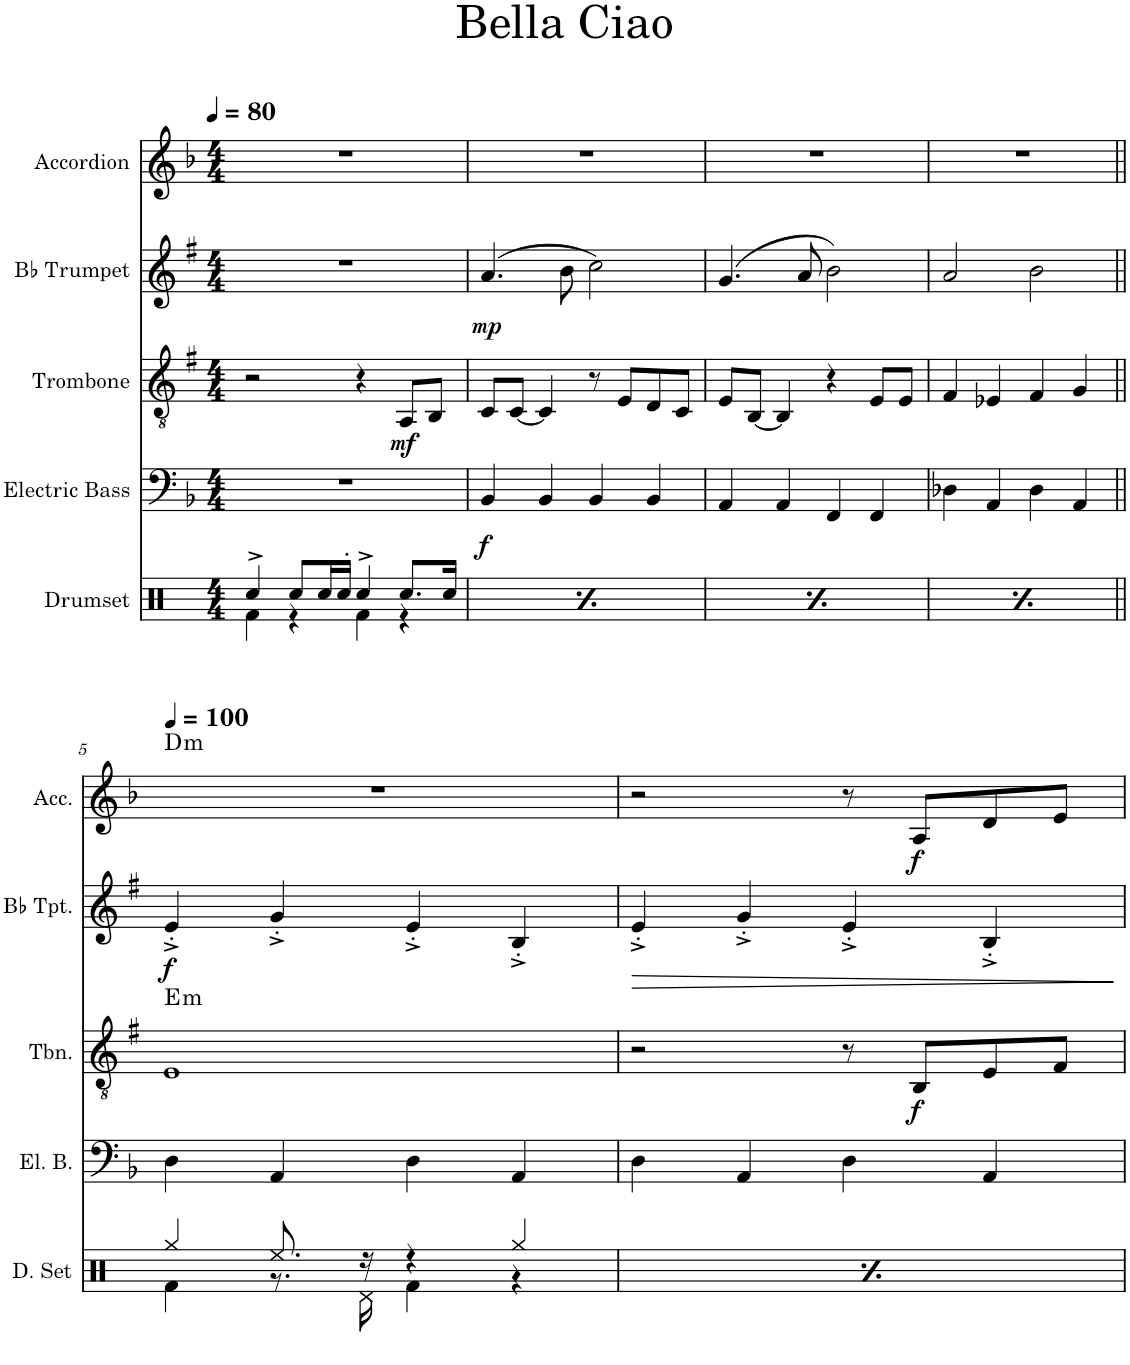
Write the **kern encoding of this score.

**kern	**kern	**dynam	**kern	**dynam	**harte	**kern	**dynam	**kern	**dynam	**harte
*part5	*part4	*part4	*part3	*part3	*part3	*part2	*part2	*part1	*part1	*part1
*staff5	*staff4	*staff4	*staff3	*staff3	*	*staff2	*staff2	*staff1	*staff1	*
*I"Drumset	*I"Electric Bass	*	*I"Trombone	*	*	*I"Bb Trumpet	*	*I"Accordion	*	*
*I'D. Set	*I'El. B.	*	*I'Tbn.	*	*	*I'Bb Tpt.	*	*I'Acc.	*	*
*clefX	*clefF4	*	*clefGv2	*	*	*clefG2	*	*clefG2	*	*
*	*Trd7c12	*	*Trd1c2	*	*	*Trd1c2	*	*	*	*
*k[]	*k[b-]	*	*k[f#]	*	*	*k[f#]	*	*k[b-]	*	*
*M4/4	*M4/4	*	*M4/4	*	*	*M4/4	*	*M4/4	*	*
*MM80	*MM80	*	*MM80	*	*	*MM80	*	*MM80	*	*
=1	=1	=1	=1	=1	=1	=1	=1	=1	=1	=1
*^	*	*	*	*	*	*	*	*	*	*
4Rcc^/	4Rf\	1r	.	2r	.	.	1r	.	1r	.	.
8Rcc/L	4r	.	.	.	.	.	.	.	.	.	.
16Rcc/L	.	.	.	.	.	.	.	.	.	.	.
16Rcc'/JJ	.	.	.	.	.	.	.	.	.	.	.
4Rcc^/	4Rf\	.	.	4r	.	.	.	.	.	.	.
!	!	!	!	!	!LO:DY:b	!	!	!	!	!	!
8.Rcc/L	4r	.	.	8AA/L	mf	.	.	.	.	.	.
.	.	.	.	8BB/J	.	.	.	.	.	.	.
16Rcc/Jk	.	.	.	.	.	.	.	.	.	.	.
=2	=2	=2	=2	=2	=2	=2	=2	=2	=2	=2	=2
!	!	!	!LO:DY:b	!	!	!	!	!LO:DY:b	!	!	!
4Rcc^/	4Rf\	4BB-/	f	8C/L	.	.	(4.a/	mp	1r	.	.
.	.	.	.	[8C/J	.	.	.	.	.	.	.
8Rcc/L	4r	4BB-/	.	4C/]	.	.	.	.	.	.	.
16Rcc/L	.	.	.	.	.	.	8b\	.	.	.	.
16Rcc'/JJ	.	.	.	.	.	.	.	.	.	.	.
4Rcc^/	4Rf\	4BB-/	.	8r	.	.	2cc\)	.	.	.	.
.	.	.	.	8E/L	.	.	.	.	.	.	.
8.Rcc/L	4r	4BB-/	.	8D/	.	.	.	.	.	.	.
.	.	.	.	8C/J	.	.	.	.	.	.	.
16Rcc/Jk	.	.	.	.	.	.	.	.	.	.	.
=3	=3	=3	=3	=3	=3	=3	=3	=3	=3	=3	=3
4Rcc^/	4Rf\	4AA/	.	8E/L	.	.	(4.g/	.	1r	.	.
.	.	.	.	[8BB/J	.	.	.	.	.	.	.
8Rcc/L	4r	4AA/	.	4BB/]	.	.	.	.	.	.	.
16Rcc/L	.	.	.	.	.	.	8a/	.	.	.	.
16Rcc'/JJ	.	.	.	.	.	.	.	.	.	.	.
4Rcc^/	4Rf\	4FF/	.	4r	.	.	2b\)	.	.	.	.
8.Rcc/L	4r	4FF/	.	8E/L	.	.	.	.	.	.	.
.	.	.	.	8E/J	.	.	.	.	.	.	.
16Rcc/Jk	.	.	.	.	.	.	.	.	.	.	.
=4	=4	=4	=4	=4	=4	=4	=4	=4	=4	=4	=4
4Rcc^/	4Rf\	4D-X\	.	4F#/	.	.	2a/	.	1r	.	.
8Rcc/L	4r	4AA/	.	4E-X/	.	.	.	.	.	.	.
16Rcc/L	.	.	.	.	.	.	.	.	.	.	.
16Rcc'/JJ	.	.	.	.	.	.	.	.	.	.	.
4Rcc^/	4Rf\	4D-\	.	4F#/	.	.	2b\	.	.	.	.
8.Rcc/L	4r	4AA/	.	4G/	.	.	.	.	.	.	.
16Rcc/Jk	.	.	.	.	.	.	.	.	.	.	.
!!LO:LB:g=z
=5||	=5||	=5||	=5||	=5||	=5||	=5||	=5||	=5||	=5||	=5||	=5||
*	*	*	*	*	*	*	*	*	*MM100	*	*
!	!	!	!	!	!	!LO:H:kt=m	!	!LO:DY:b	!	!	!LO:H:kt=m
4Rgg/	4Rf\	4D\	.	1E	.	E:min	4e'^/	f	1r	.	D:min
8.Ree/	8.r	4AA/	.	.	.	.	4g'^/	.	.	.	.
16r	16Rd\	.	.	.	.	.	.	.	.	.	.
4r	4Rf\	4D\	.	.	.	.	4e'^/	.	.	.	.
4Rgg/	4r	4AA/	.	.	.	.	4B'^/	.	.	.	.
=6	=6	=6	=6	=6	=6	=6	=6	=6	=6	=6	=6
!	!	!	!	!	!	!	!	!LO:HP:b	!	!	!
4Rgg/	4Rf\	4D\	.	2r	.	.	4e'^/	>	2r	.	.
8.Ree/	8.r	4AA/	.	.	.	.	4g'^/	.	.	.	.
16r	16Rd\	.	.	.	.	.	.	.	.	.	.
4r	4Rf\	4D\	.	8r	.	.	4e'^/	.	8r	.	.
!	!	!	!	!	!LO:DY:b	!	!	!	!	!LO:DY:b	!
.	.	.	.	8BB/L	f	.	.	.	8A/L	f	.
4Rgg/	4r	4AA/	.	8E/	.	.	4B'^/	.	8d/	.	.
.	.	.	.	8F#/J	.	.	.	.	8e/J	.	.
*v	*v	*	*	*	*	*	*	*	*	*	*
.	.	.	.	.	.	.	]	.	.	.
=	=	=	=	=	=	=	=	=	=	=
*-	*-	*-	*-	*-	*-	*-	*-	*-	*-	*-
